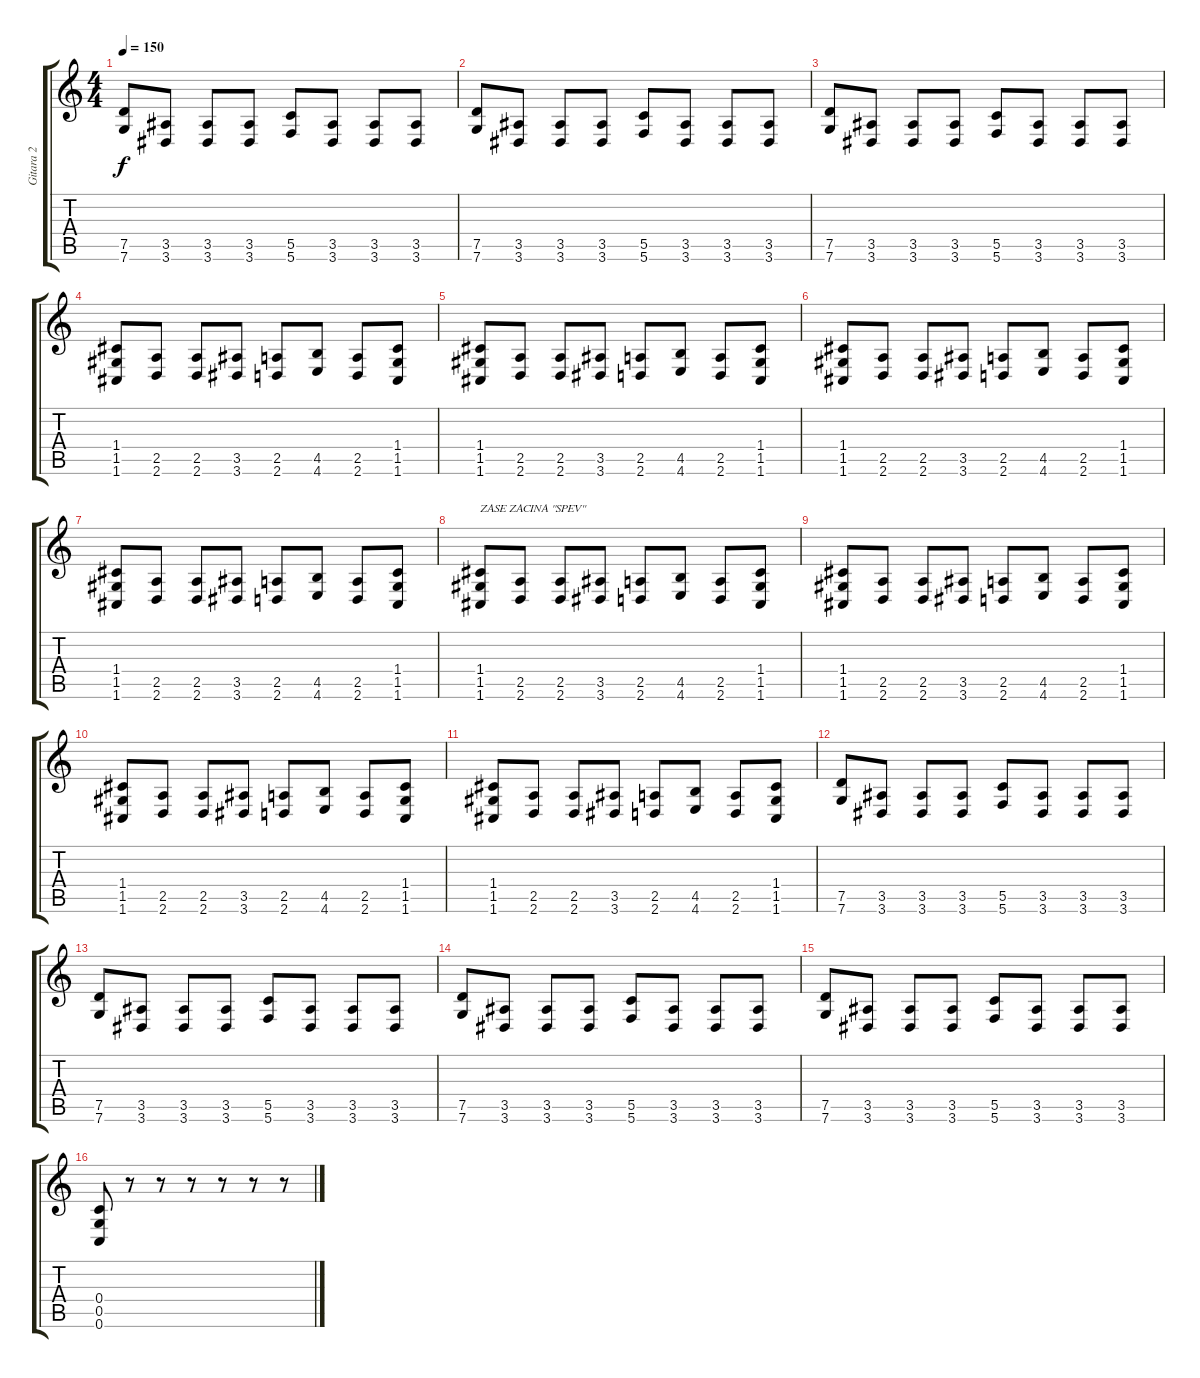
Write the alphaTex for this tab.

\track ("Gitara 2 " "Gitara 2 ") {instrument overdrivenguitar}
\staff {score tabs}
\tuning (D4 A3 F3 C3 G2 C2) {hide}
\ts (4 4)
\tempo 150
\clef g2
\ks c
(7.5 7.6).8{dy f} (3.5 3.6).8 (3.5 3.6).8 (3.5 3.6).8 (5.5 5.6).8 (3.5 3.6).8 (3.5 3.6).8 (3.5 3.6).8 |
(7.5 7.6).8 (3.5 3.6).8 (3.5 3.6).8 (3.5 3.6).8 (5.5 5.6).8 (3.5 3.6).8 (3.5 3.6).8 (3.5 3.6).8 |
(7.5 7.6).8 (3.5 3.6).8 (3.5 3.6).8 (3.5 3.6).8 (5.5 5.6).8 (3.5 3.6).8 (3.5 3.6).8 (3.5 3.6).8 |
(1.4 1.5 1.6).8 (2.5 2.6).8 (2.5 2.6).8 (3.5 3.6).8 (2.5 2.6).8 (4.5 4.6).8 (2.5 2.6).8 (1.4 1.5 1.6).8 |
(1.4 1.5 1.6).8 (2.5 2.6).8 (2.5 2.6).8 (3.5 3.6).8 (2.5 2.6).8 (4.5 4.6).8 (2.5 2.6).8 (1.4 1.5 1.6).8 |
(1.4 1.5 1.6).8 (2.5 2.6).8 (2.5 2.6).8 (3.5 3.6).8 (2.5 2.6).8 (4.5 4.6).8 (2.5 2.6).8 (1.4 1.5 1.6).8 |
(1.4 1.5 1.6).8 (2.5 2.6).8 (2.5 2.6).8 (3.5 3.6).8 (2.5 2.6).8 (4.5 4.6).8 (2.5 2.6).8 (1.4 1.5 1.6).8 |
(1.4 1.5 1.6).8{txt "ZASE ZACINA \"SPEV\""} (2.5 2.6).8 (2.5 2.6).8 (3.5 3.6).8 (2.5 2.6).8 (4.5 4.6).8 (2.5 2.6).8 (1.4 1.5 1.6).8 |
(1.4 1.5 1.6).8 (2.5 2.6).8 (2.5 2.6).8 (3.5 3.6).8 (2.5 2.6).8 (4.5 4.6).8 (2.5 2.6).8 (1.4 1.5 1.6).8 |
(1.4 1.5 1.6).8 (2.5 2.6).8 (2.5 2.6).8 (3.5 3.6).8 (2.5 2.6).8 (4.5 4.6).8 (2.5 2.6).8 (1.4 1.5 1.6).8 |
(1.4 1.5 1.6).8 (2.5 2.6).8 (2.5 2.6).8 (3.5 3.6).8 (2.5 2.6).8 (4.5 4.6).8 (2.5 2.6).8 (1.4 1.5 1.6).8 |
(7.5 7.6).8 (3.5 3.6).8 (3.5 3.6).8 (3.5 3.6).8 (5.5 5.6).8 (3.5 3.6).8 (3.5 3.6).8 (3.5 3.6).8 |
(7.5 7.6).8 (3.5 3.6).8 (3.5 3.6).8 (3.5 3.6).8 (5.5 5.6).8 (3.5 3.6).8 (3.5 3.6).8 (3.5 3.6).8 |
(7.5 7.6).8 (3.5 3.6).8 (3.5 3.6).8 (3.5 3.6).8 (5.5 5.6).8 (3.5 3.6).8 (3.5 3.6).8 (3.5 3.6).8 |
(7.5 7.6).8 (3.5 3.6).8 (3.5 3.6).8 (3.5 3.6).8 (5.5 5.6).8 (3.5 3.6).8 (3.5 3.6).8 (3.5 3.6).8 |
(0.4 0.5 0.6).8 r.8 r.8 r.8 r.8 r.8 r.8
